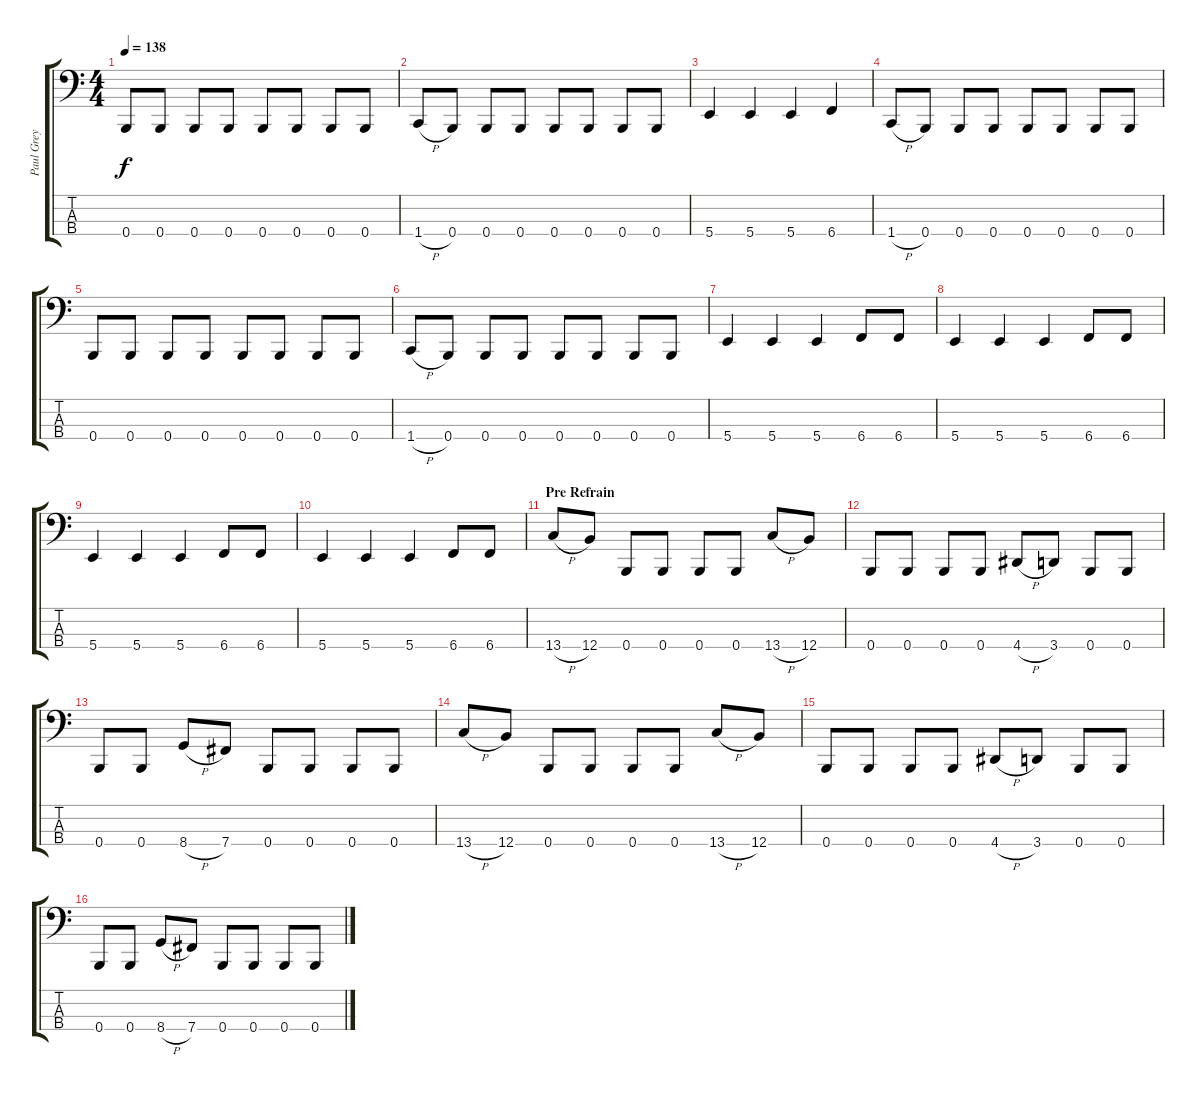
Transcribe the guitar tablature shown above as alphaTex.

\track ("Paul Grey" "Paul Grey") {instrument electricbassfinger}
\staff {score tabs}
\tuning (E2 B1 Gb1 B0) {hide}
\ts (4 4)
\tempo 138
\clef f4
\ks c
0.4.8{dy f} 0.4.8 0.4.8 0.4.8 0.4.8 0.4.8 0.4.8 0.4.8 |
1.4{h}.8 0.4.8 0.4.8 0.4.8 0.4.8 0.4.8 0.4.8 0.4.8 |
5.4.4 5.4.4 5.4.4 6.4.4 |
1.4{h}.8 0.4.8 0.4.8 0.4.8 0.4.8 0.4.8 0.4.8 0.4.8 |
0.4.8 0.4.8 0.4.8 0.4.8 0.4.8 0.4.8 0.4.8 0.4.8 |
1.4{h}.8 0.4.8 0.4.8 0.4.8 0.4.8 0.4.8 0.4.8 0.4.8 |
5.4.4 5.4.4 5.4.4 6.4.8 6.4.8 |
5.4.4 5.4.4 5.4.4 6.4.8 6.4.8 |
5.4.4 5.4.4 5.4.4 6.4.8 6.4.8 |
5.4.4 5.4.4 5.4.4 6.4.8 6.4.8 |
\section ("" "Pre Refrain")
13.4{h}.8 12.4.8 0.4.8 0.4.8 0.4.8 0.4.8 13.4{h}.8 12.4.8 |
0.4.8 0.4.8 0.4.8 0.4.8 4.4{h}.8 3.4.8 0.4.8 0.4.8 |
0.4.8 0.4.8 8.4{h}.8 7.4.8 0.4.8 0.4.8 0.4.8 0.4.8 |
13.4{h}.8 12.4.8 0.4.8 0.4.8 0.4.8 0.4.8 13.4{h}.8 12.4.8 |
0.4.8 0.4.8 0.4.8 0.4.8 4.4{h}.8 3.4.8 0.4.8 0.4.8 |
0.4.8 0.4.8 8.4{h}.8 7.4.8 0.4.8 0.4.8 0.4.8 0.4.8
